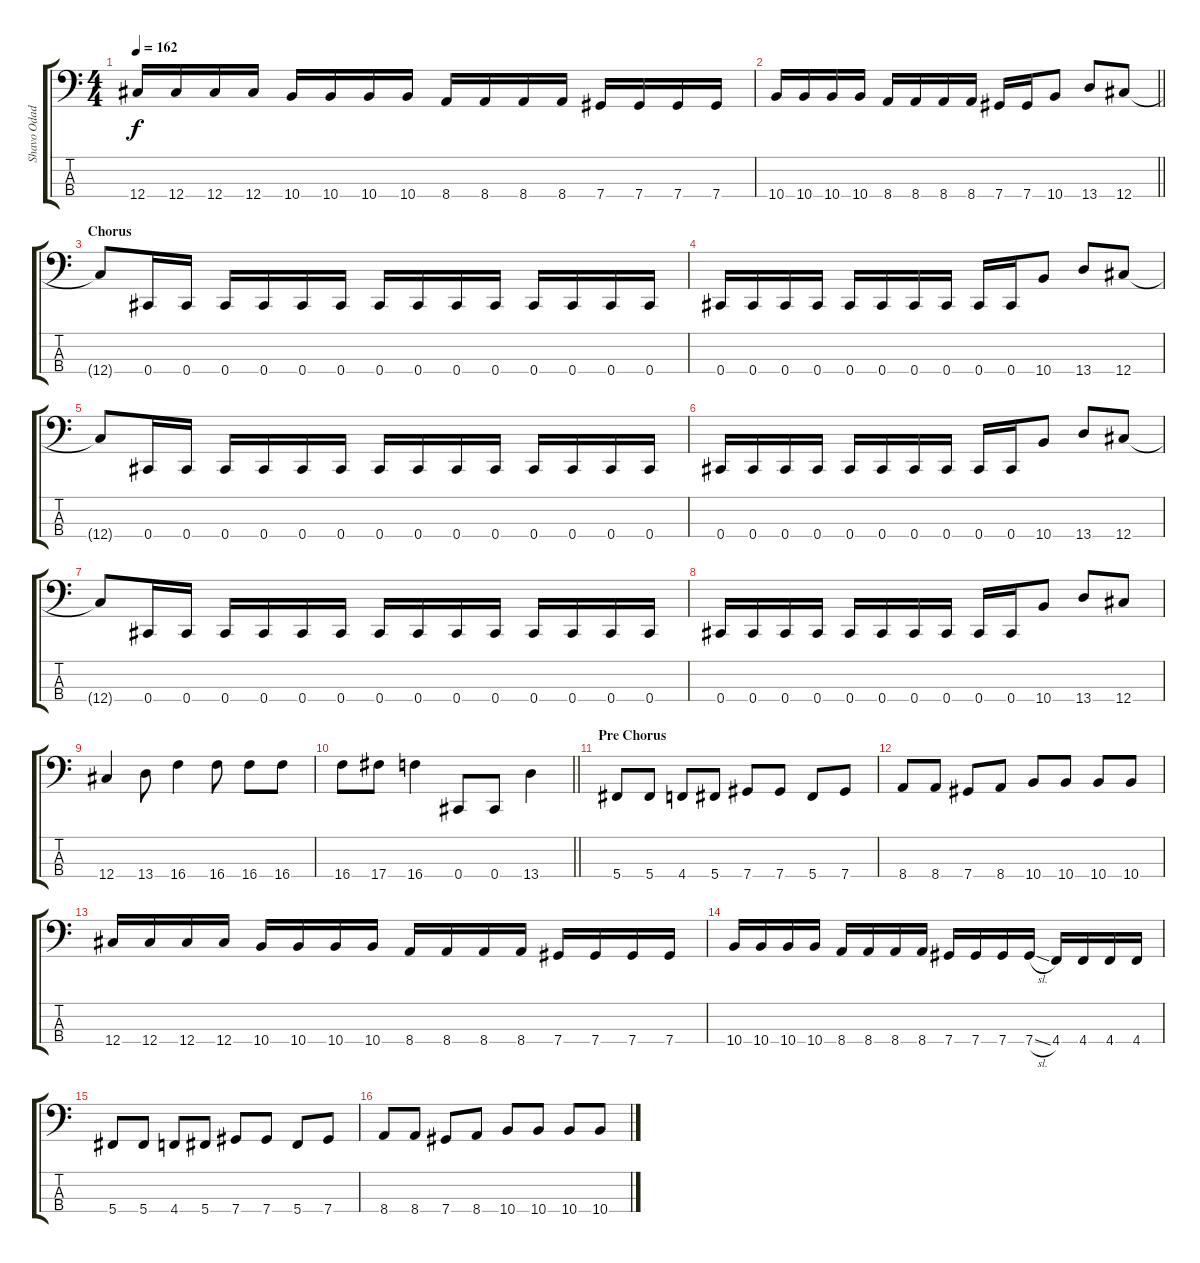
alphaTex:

\track ("Shavo Odadjian" "Shavo Odad") {instrument electricbassfinger}
\staff {score tabs}
\tuning (Gb2 Db2 Ab1 Db1) {hide}
\ts (4 4)
\tempo 162
\clef f4
\ks c
12.4.16{dy f} 12.4.16 12.4.16 12.4.16 10.4.16 10.4.16 10.4.16 10.4.16 8.4.16 8.4.16 8.4.16 8.4.16 7.4.16 7.4.16 7.4.16 7.4.16 |
\barLineRight lightlight
10.4.16 10.4.16 10.4.16 10.4.16 8.4.16 8.4.16 8.4.16 8.4.16 7.4.16 7.4.16 10.4.8 13.4.8 12.4.8 |
\section ("" "Chorus")
12.4{t}.8 0.4.16 0.4.16 0.4.16 0.4.16 0.4.16 0.4.16 0.4.16 0.4.16 0.4.16 0.4.16 0.4.16 0.4.16 0.4.16 0.4.16 |
0.4.16 0.4.16 0.4.16 0.4.16 0.4.16 0.4.16 0.4.16 0.4.16 0.4.16 0.4.16 10.4.8 13.4.8 12.4.8 |
12.4{t}.8 0.4.16 0.4.16 0.4.16 0.4.16 0.4.16 0.4.16 0.4.16 0.4.16 0.4.16 0.4.16 0.4.16 0.4.16 0.4.16 0.4.16 |
0.4.16 0.4.16 0.4.16 0.4.16 0.4.16 0.4.16 0.4.16 0.4.16 0.4.16 0.4.16 10.4.8 13.4.8 12.4.8 |
12.4{t}.8 0.4.16 0.4.16 0.4.16 0.4.16 0.4.16 0.4.16 0.4.16 0.4.16 0.4.16 0.4.16 0.4.16 0.4.16 0.4.16 0.4.16 |
0.4.16 0.4.16 0.4.16 0.4.16 0.4.16 0.4.16 0.4.16 0.4.16 0.4.16 0.4.16 10.4.8 13.4.8 12.4.8 |
12.4.4 13.4.8 16.4.4 16.4.8 16.4.8 16.4.8 |
\barLineRight lightlight
16.4.8 17.4.8 16.4.4 0.4.8 0.4.8 13.4.4 |
\section ("" "Pre Chorus")
5.4.8 5.4.8 4.4.8 5.4.8 7.4.8 7.4.8 5.4.8 7.4.8 |
8.4.8 8.4.8 7.4.8 8.4.8 10.4.8 10.4.8 10.4.8 10.4.8 |
12.4.16 12.4.16 12.4.16 12.4.16 10.4.16 10.4.16 10.4.16 10.4.16 8.4.16 8.4.16 8.4.16 8.4.16 7.4.16 7.4.16 7.4.16 7.4.16 |
10.4.16 10.4.16 10.4.16 10.4.16 8.4.16 8.4.16 8.4.16 8.4.16 7.4.16 7.4.16 7.4.16 7.4{sl}.16 4.4.16 4.4.16 4.4.16 4.4.16 |
5.4.8 5.4.8 4.4.8 5.4.8 7.4.8 7.4.8 5.4.8 7.4.8 |
8.4.8 8.4.8 7.4.8 8.4.8 10.4.8 10.4.8 10.4.8 10.4.8
